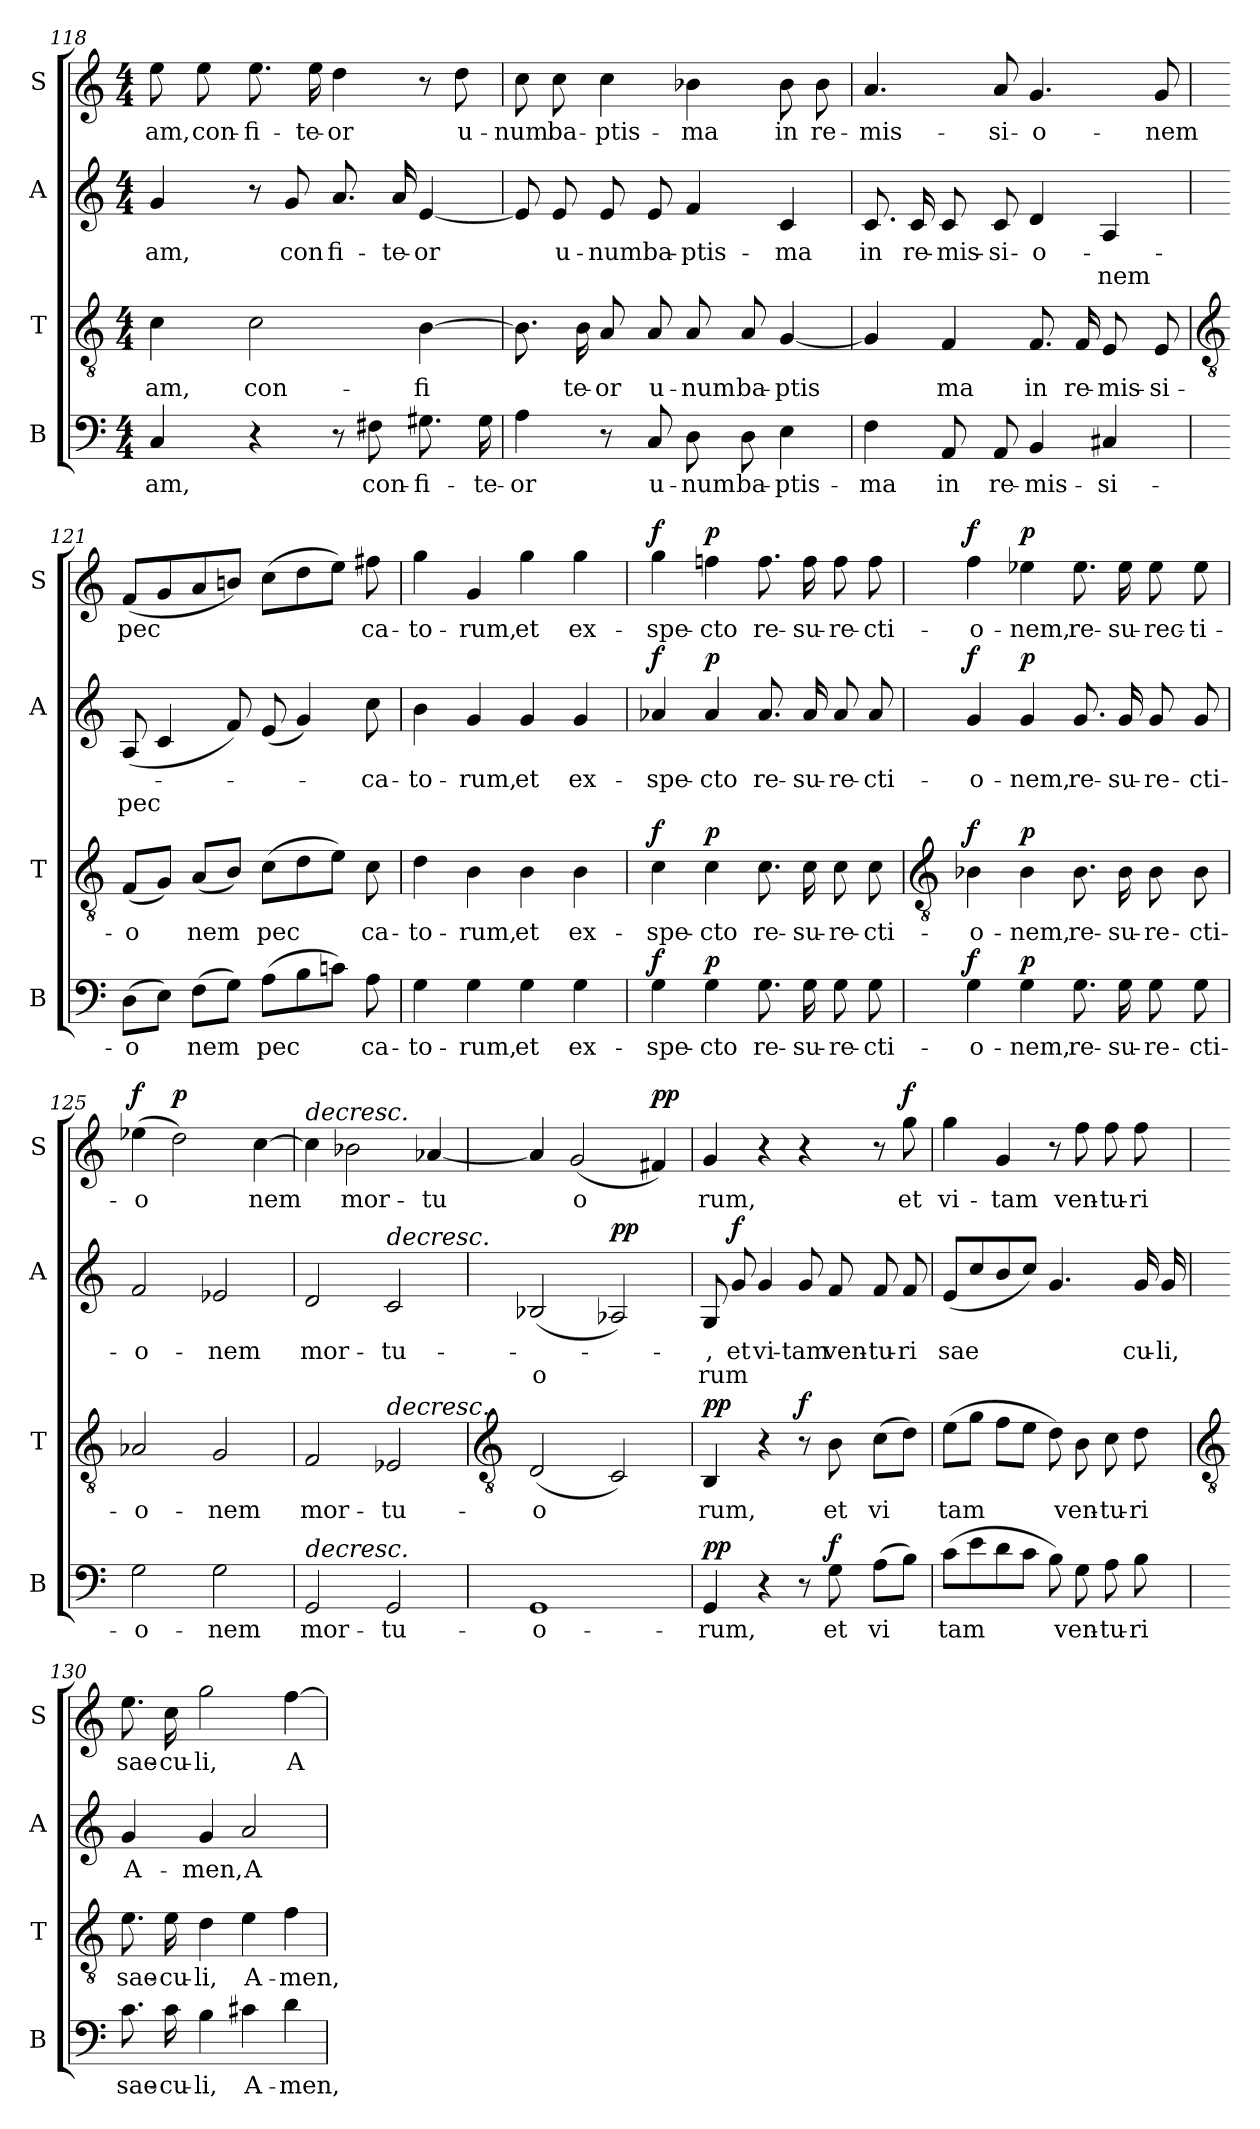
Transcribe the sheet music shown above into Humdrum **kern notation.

**kern	**text	**dynam	**kern	**text	**dynam	**kern	**text	**text	**dynam	**kern	**text	**dynam
*part4	*part4	*part4	*part3	*part3	*part3	*part2	*part2	*part2	*part2	*part1	*part1	*part1
*staff4	*staff4	*staff4	*staff3	*staff3	*staff3	*staff2	*staff2	*staff2	*staff2	*staff1	*staff1	*staff1
*I"B	*	*	*I"T	*	*	*I"A	*	*	*	*I"S	*	*
*I'B	*	*	*I'T	*	*	*I'A	*	*	*	*I'S	*	*
!!LO:LB:g=z
*clefF4	*	*	*clefGv2	*	*	*clefG2	*	*	*	*clefG2	*	*
*k[]	*	*	*k[]	*	*	*k[]	*	*	*	*k[]	*	*
*C:	*	*	*C:	*	*	*C:	*	*	*	*C:	*	*
*M4/4	*	*	*M4/4	*	*	*M4/4	*	*	*	*M4/4	*	*
=118	=118	=118	=118	=118	=118	=118	=118	=118	=118	=118	=118	=118
!	!LO:LY:b	!	!	!LO:LY:b	!	!	!LO:LY:b	!	!	!	!LO:LY:b	!
4C	-am,	.	4c	-am,	.	4g	-am,	.	.	8ee	-am,	.
!	!	!	!	!	!	!	!	!	!	!	!LO:LY:b	!
.	.	.	.	.	.	.	.	.	.	8ee	con-	.
!	!	!	!	!LO:LY:b	!	!	!	!	!	!	!LO:LY:b	!
4r	.	.	2c	con-	.	8r	.	.	.	8.ee	-fi-	.
!	!	!	!	!	!	!	!LO:LY:b	!	!	!	!	!
.	.	.	.	.	.	8g	con	.	.	.	.	.
!	!	!	!	!	!	!	!	!	!	!	!LO:LY:b	!
.	.	.	.	.	.	.	.	.	.	16ee	-te-	.
!	!	!	!	!	!	!	!LO:LY:b	!	!	!	!LO:LY:b	!
8r	.	.	.	.	.	8.a	fi-	.	.	4dd	-or	.
!	!LO:LY:b	!	!	!	!	!	!	!	!	!	!	!
8F#X	con-	.	.	.	.	.	.	.	.	.	.	.
!	!	!	!	!	!	!	!LO:LY:b	!	!	!	!	!
.	.	.	.	.	.	16a	-te-	.	.	.	.	.
!	!LO:LY:b	!	!	!LO:LY:b	!	!	!LO:LY:b	!	!	!	!	!
8.G#X	-fi-	.	[4B	-fi	.	[4e	-or	.	.	8r	.	.
!	!	!	!	!	!	!	!	!	!	!	!LO:LY:b	!
.	.	.	.	.	.	.	.	.	.	8dd	u-	.
!	!LO:LY:b	!	!	!	!	!	!	!	!	!	!	!
16G#	-te-	.	.	.	.	.	.	.	.	.	.	.
=119	=119	=119	=119	=119	=119	=119	=119	=119	=119	=119	=119	=119
!	!LO:LY:b	!	!	!	!	!	!	!	!	!	!LO:LY:b	!
4A	-or	.	8.B]	.	.	8e]	.	.	.	8cc	-num	.
!	!	!	!	!	!	!	!LO:LY:b	!	!	!	!LO:LY:b	!
.	.	.	.	.	.	8e	u-	.	.	8cc	ba-	.
!	!	!	!	!LO:LY:b	!	!	!	!	!	!	!	!
.	.	.	16B	te-	.	.	.	.	.	.	.	.
!	!	!	!	!LO:LY:b	!	!	!LO:LY:b	!	!	!	!LO:LY:b	!
8r	.	.	8A	-or	.	8e	-num	.	.	4cc	-ptis-	.
!	!LO:LY:b	!	!	!LO:LY:b	!	!	!LO:LY:b	!	!	!	!	!
8C	u-	.	8A	u-	.	8e	ba-	.	.	.	.	.
!	!LO:LY:b	!	!	!LO:LY:b	!	!	!LO:LY:b	!	!	!	!LO:LY:b	!
8D	-num	.	8A	-num	.	4f	-ptis-	.	.	4b-X	-ma	.
!	!LO:LY:b	!	!	!LO:LY:b	!	!	!	!	!	!	!	!
8D	ba-	.	8A	ba-	.	.	.	.	.	.	.	.
!	!LO:LY:b	!	!	!LO:LY:b	!	!	!LO:LY:b	!	!	!	!LO:LY:b	!
4E	-ptis-	.	[4G	-ptis	.	4c	-ma	.	.	8b-	in	.
!	!	!	!	!	!	!	!	!	!	!	!LO:LY:b	!
.	.	.	.	.	.	.	.	.	.	8b-	re-	.
=120	=120	=120	=120	=120	=120	=120	=120	=120	=120	=120	=120	=120
!	!LO:LY:b	!	!	!	!	!	!LO:LY:b	!	!	!	!LO:LY:b	!
4F	-ma	.	4G]	.	.	8.c	in	.	.	4.a	-mis-	.
!	!	!	!	!	!	!	!LO:LY:b	!	!	!	!	!
.	.	.	.	.	.	16c	re-	.	.	.	.	.
!	!LO:LY:b	!	!	!LO:LY:b	!	!	!LO:LY:b	!	!	!	!	!
8AA	in	.	4F	ma	.	8c	-mis-	.	.	.	.	.
!	!LO:LY:b	!	!	!	!	!	!LO:LY:b	!	!	!	!LO:LY:b	!
8AA	re-	.	.	.	.	8c	-si-	.	.	8a	-si-	.
!	!LO:LY:b	!	!	!LO:LY:b	!	!	!LO:LY:b	!	!	!	!LO:LY:b	!
4BB	-mis-	.	8.F	in	.	4d	-o-	.	.	4.g	-o-	.
!	!	!	!	!LO:LY:b	!	!	!	!	!	!	!	!
.	.	.	16F	re-	.	.	.	.	.	.	.	.
!	!LO:LY:b	!	!	!LO:LY:b	!	!	!	!LO:LY:b	!	!	!	!
4C#X	-si-	.	8E	-mis-	.	4A	.	-nem	.	.	.	.
!	!	!	!	!LO:LY:b	!	!	!	!	!	!	!LO:LY:b	!
.	.	.	8E	-si-	.	.	.	.	.	8g	-nem	.
!!LO:LB:g=z
=121	=121	=121	=121	=121	=121	=121	=121	=121	=121	=121	=121	=121
*	*	*	*clefGv2	*	*	*	*	*	*	*	*	*
!	!LO:LY:b	!	!	!LO:LY:b	!	!	!	!LO:LY:b	!	!	!LO:LY:b	!
(>8DL	-o	.	(<8FL	-o	.	(<8A	.	pec	.	(<8fL	pec	.
8EJ)	.	.	8GJ)	.	.	4c	.	.	.	8g	.	.
!	!LO:LY:b	!	!	!LO:LY:b	!	!	!	!	!	!	!	!
(>8FL	nem	.	(<8AL	nem	.	.	.	.	.	8a	.	.
8GJ)	.	.	8BJ)	.	.	8f)	.	.	.	8bnJ)	.	.
!	!LO:LY:b	!	!	!LO:LY:b	!	!	!	!	!	!	!	!
(>8AL	pec	.	(>8cL	pec	.	(<8e	.	.	.	(>8ccL	.	.
8B	.	.	8d	.	.	4g)	.	.	.	8dd	.	.
8cnJ)	.	.	8eJ)	.	.	.	.	.	.	8eeJ)	.	.
!	!LO:LY:b	!	!	!LO:LY:b	!	!	!LO:LY:b	!	!	!	!LO:LY:b	!
8A	ca-	.	8c	ca-	.	8cc	ca-	.	.	8ff#X	ca-	.
=122	=122	=122	=122	=122	=122	=122	=122	=122	=122	=122	=122	=122
!	!LO:LY:b	!	!	!LO:LY:b	!	!	!LO:LY:b	!	!	!	!LO:LY:b	!
4G	-to-	.	4d	-to-	.	4b	-to-	.	.	4gg	-to-	.
!	!LO:LY:b	!	!	!LO:LY:b	!	!	!LO:LY:b	!	!	!	!LO:LY:b	!
4G	-rum,	.	4B	-rum,	.	4g	-rum,	.	.	4g	-rum,	.
!	!LO:LY:b	!	!	!LO:LY:b	!	!	!LO:LY:b	!	!	!	!LO:LY:b	!
4G	et	.	4B	et	.	4g	et	.	.	4gg	et	.
!	!LO:LY:b	!	!	!LO:LY:b	!	!	!LO:LY:b	!	!	!	!LO:LY:b	!
4G	ex-	.	4B	ex-	.	4g	ex-	.	.	4gg	ex-	.
=123	=123	=123	=123	=123	=123	=123	=123	=123	=123	=123	=123	=123
!	!LO:LY:b	!LO:DY:b	!	!LO:LY:b	!LO:DY:b	!	!LO:LY:b	!	!LO:DY:b	!	!LO:LY:b	!LO:DY:a
4G	-spe-	f	4c	-spe-	f	4a-X	-spe-	.	f	4gg	-spe-	f
!	!LO:LY:b	!LO:DY:a	!	!LO:LY:b	!LO:DY:a	!	!LO:LY:b	!	!LO:DY:a	!	!LO:LY:b	!LO:DY:a
4G	-cto	p	4c	-cto	p	4a-	-cto	.	p	4ffn	-cto	p
!	!LO:LY:b	!	!	!LO:LY:b	!	!	!LO:LY:b	!	!	!	!LO:LY:b	!
8.G	re-	.	8.c	re-	.	8.a-	re-	.	.	8.ff	re-	.
!	!LO:LY:b	!	!	!LO:LY:b	!	!	!LO:LY:b	!	!	!	!LO:LY:b	!
16G	-su-	.	16c	-su-	.	16a-	-su-	.	.	16ff	-su-	.
!	!LO:LY:b	!	!	!LO:LY:b	!	!	!LO:LY:b	!	!	!	!LO:LY:b	!
8G	-re-	.	8c	-re-	.	8a-	-re-	.	.	8ff	-re-	.
!	!LO:LY:b	!	!	!LO:LY:b	!	!	!LO:LY:b	!	!	!	!LO:LY:b	!
8G	-cti-	.	8c	-cti-	.	8a-	-cti-	.	.	8ff	-cti-	.
!!LO:LB:g=z
=124	=124	=124	=124	=124	=124	=124	=124	=124	=124	=124	=124	=124
*	*	*	*clefGv2	*	*	*	*	*	*	*	*	*
!	!LO:LY:b	!LO:DY:b	!	!LO:LY:b	!LO:DY:b	!	!LO:LY:b	!	!LO:DY:b	!	!LO:LY:b	!LO:DY:b
4G	-o-	f	4B-X	-o-	f	4g	-o-	.	f	4ff	-o-	f
!	!LO:LY:b	!LO:DY:a	!	!LO:LY:b	!LO:DY:a	!	!LO:LY:b	!	!LO:DY:a	!	!LO:LY:b	!LO:DY:a
4G	-nem,	p	4B-	-nem,	p	4g	-nem,	.	p	4ee-X	-nem,	p
!	!LO:LY:b	!	!	!LO:LY:b	!	!	!LO:LY:b	!	!	!	!LO:LY:b	!
8.G	re-	.	8.B-	re-	.	8.g	re-	.	.	8.ee-	re-	.
!	!LO:LY:b	!	!	!LO:LY:b	!	!	!LO:LY:b	!	!	!	!LO:LY:b	!
16G	-su-	.	16B-	-su-	.	16g	-su-	.	.	16ee-	-su-	.
!	!LO:LY:b	!	!	!LO:LY:b	!	!	!LO:LY:b	!	!	!	!LO:LY:b	!
8G	-re-	.	8B-	-re-	.	8g	-re-	.	.	8ee-	-rec-	.
!	!LO:LY:b	!	!	!LO:LY:b	!	!	!LO:LY:b	!	!	!	!LO:LY:b	!
8G	-cti-	.	8B-	-cti-	.	8g	-cti-	.	.	8ee-	-ti-	.
=125	=125	=125	=125	=125	=125	=125	=125	=125	=125	=125	=125	=125
!	!LO:LY:b	!	!	!LO:LY:b	!	!	!LO:LY:b	!	!	!	!LO:LY:b	!LO:DY:a
2G	-o-	.	2A-X	-o-	.	2f	-o-	.	.	(>4ee-X	-o	f
!	!	!	!	!	!	!	!	!	!	!	!	!LO:DY:a
.	.	.	.	.	.	.	.	.	.	2dd)	.	p
!	!LO:LY:b	!	!	!LO:LY:b	!	!	!LO:LY:b	!	!	!	!	!
2G	-nem	.	2G	-nem	.	2e-X	-nem	.	.	.	.	.
!	!	!	!	!	!	!	!	!	!	!	!LO:LY:b	!
.	.	.	.	.	.	.	.	.	.	[4cc	nem	.
=126	=126	=126	=126	=126	=126	=126	=126	=126	=126	=126	=126	=126
!	!	!	!	!	!	!	!	!	!	!LO:TX:a:i:t=decresc.	!	!
!LO:TX:a:i:t=decresc.	!	!	!	!	!	!	!	!	!	!	!	!
!	!LO:LY:b	!	!	!LO:LY:b	!	!	!LO:LY:b	!	!	!	!	!
2GG	mor-	.	2F	mor-	.	2d	mor-	.	.	4cc]	.	.
!	!	!	!	!	!	!	!	!	!	!	!LO:LY:b	!
.	.	.	.	.	.	.	.	.	.	2b-X	mor-	.
!	!	!	!	!	!	!LO:TX:a:i:t=decresc.	!	!	!	!	!	!
!	!	!	!LO:TX:a:i:t=decresc.	!	!	!	!	!	!	!	!	!
!	!LO:LY:b	!	!	!LO:LY:b	!	!	!LO:LY:b	!	!	!	!	!
2GG	-tu-	.	2E-X	-tu-	.	2c	-tu-	.	.	.	.	.
!	!	!	!	!	!	!	!	!	!	!	!LO:LY:b	!
.	.	.	.	.	.	.	.	.	.	[4a-X	-tu	.
!!LO:LB:g=z
=127	=127	=127	=127	=127	=127	=127	=127	=127	=127	=127	=127	=127
*	*	*	*clefGv2	*	*	*	*	*	*	*	*	*
!	!LO:LY:b	!	!	!LO:LY:b	!	!	!	!LO:LY:b	!	!	!	!
1GG	-o-	.	(<2D	-o	.	(<2B-X	.	-o	.	4a-]	.	.
!	!	!	!	!	!	!	!	!	!	!	!LO:LY:b	!
.	.	.	.	.	.	.	.	.	.	(<2g	o	.
!	!	!	!	!	!	!	!	!	!LO:DY:b	!	!	!
.	.	.	2C)	.	.	2A-X)	.	.	pp	.	.	.
!	!	!	!	!	!	!	!	!	!	!	!	!LO:DY:a
.	.	.	.	.	.	.	.	.	.	4f#X)	.	pp
=128	=128	=128	=128	=128	=128	=128	=128	=128	=128	=128	=128	=128
!	!LO:LY:b	!LO:DY:b	!	!LO:LY:b	!LO:DY:b	!	!LO:LY:b	!LO:LY:b	!	!	!LO:LY:b	!
4GG	-rum,	pp	4BB	rum,	pp	8G	,	rum	.	4g	rum,	.
!	!	!	!	!	!	!	!LO:LY:b	!	!LO:DY:a	!	!	!
.	.	.	.	.	.	8g	et	.	f	.	.	.
!	!	!	!	!	!	!	!LO:LY:b	!	!	!	!	!
4r	.	.	4r	.	.	4g	vi-	.	.	4r	.	.
!	!	!	!	!	!LO:DY:b	!	!LO:LY:b	!	!	!	!	!
8r	.	.	8r	.	f	8g	-tam	.	.	4r	.	.
!	!LO:LY:b	!LO:DY:a	!	!LO:LY:b	!	!	!LO:LY:b	!	!	!	!	!
8G	et	f	8B	et	.	8f	ven-	.	.	.	.	.
!	!LO:LY:b	!	!	!LO:LY:b	!	!	!LO:LY:b	!	!	!	!	!
(>8AL	vi	.	(>8cL	vi	.	8f	-tu-	.	.	8r	.	.
!	!	!	!	!	!	!	!LO:LY:b	!	!	!	!LO:LY:b	!LO:DY:a
8BJ)	.	.	8dJ)	.	.	8f	-ri	.	.	8gg	et	f
=129	=129	=129	=129	=129	=129	=129	=129	=129	=129	=129	=129	=129
!	!LO:LY:b	!	!	!LO:LY:b	!	!	!LO:LY:b	!	!	!	!LO:LY:b	!
(>8cL	tam	.	(>8eL	tam	.	(<8eL	sae	.	.	4gg	vi-	.
8e	.	.	8gJ	.	.	8cc	.	.	.	.	.	.
!	!	!	!	!	!	!	!	!	!	!	!LO:LY:b	!
8d	.	.	8fL	.	.	8b	.	.	.	4g	-tam	.
8cJ	.	.	8eJ	.	.	8ccJ)	.	.	.	.	.	.
8B)	.	.	8d)	.	.	4.g	.	.	.	8r	.	.
!	!LO:LY:b	!	!	!LO:LY:b	!	!	!	!	!	!	!LO:LY:b	!
8G	ven-	.	8B	ven-	.	.	.	.	.	8ff	ven-	.
!	!LO:LY:b	!	!	!LO:LY:b	!	!	!	!	!	!	!LO:LY:b	!
8A	-tu-	.	8c	-tu-	.	.	.	.	.	8ff	-tu-	.
!	!LO:LY:b	!	!	!LO:LY:b	!	!	!LO:LY:b	!	!	!	!LO:LY:b	!
8B	-ri	.	8d	-ri	.	16g	cu-	.	.	8ff	-ri	.
!	!	!	!	!	!	!	!LO:LY:b	!	!	!	!	!
.	.	.	.	.	.	16g	-li,	.	.	.	.	.
!!LO:LB:g=z
=130	=130	=130	=130	=130	=130	=130	=130	=130	=130	=130	=130	=130
*	*	*	*clefGv2	*	*	*	*	*	*	*	*	*
!	!LO:LY:b	!	!	!LO:LY:b	!	!	!LO:LY:b	!	!	!	!LO:LY:b	!
8.c	sae-	.	8.e	sae-	.	4g	A-	.	.	8.ee	sae-	.
!	!LO:LY:b	!	!	!LO:LY:b	!	!	!	!	!	!	!LO:LY:b	!
16c	-cu-	.	16e	-cu-	.	.	.	.	.	16cc	-cu-	.
!	!LO:LY:b	!	!	!LO:LY:b	!	!	!LO:LY:b	!	!	!	!LO:LY:b	!
4B	-li,	.	4d	-li,	.	4g	-men,	.	.	2gg	-li,	.
!	!LO:LY:b	!	!	!LO:LY:b	!	!	!LO:LY:b	!	!	!	!	!
4c#X	A-	.	4e	A-	.	2a	A-	.	.	.	.	.
!	!LO:LY:b	!	!	!LO:LY:b	!	!	!	!	!	!	!LO:LY:b	!
4d	-men,	.	4f	-men,	.	.	.	.	.	[4ff	A-	.
=	=	=	=	=	=	=	=	=	=	=	=	=
*-	*-	*-	*-	*-	*-	*-	*-	*-	*-	*-	*-	*-
